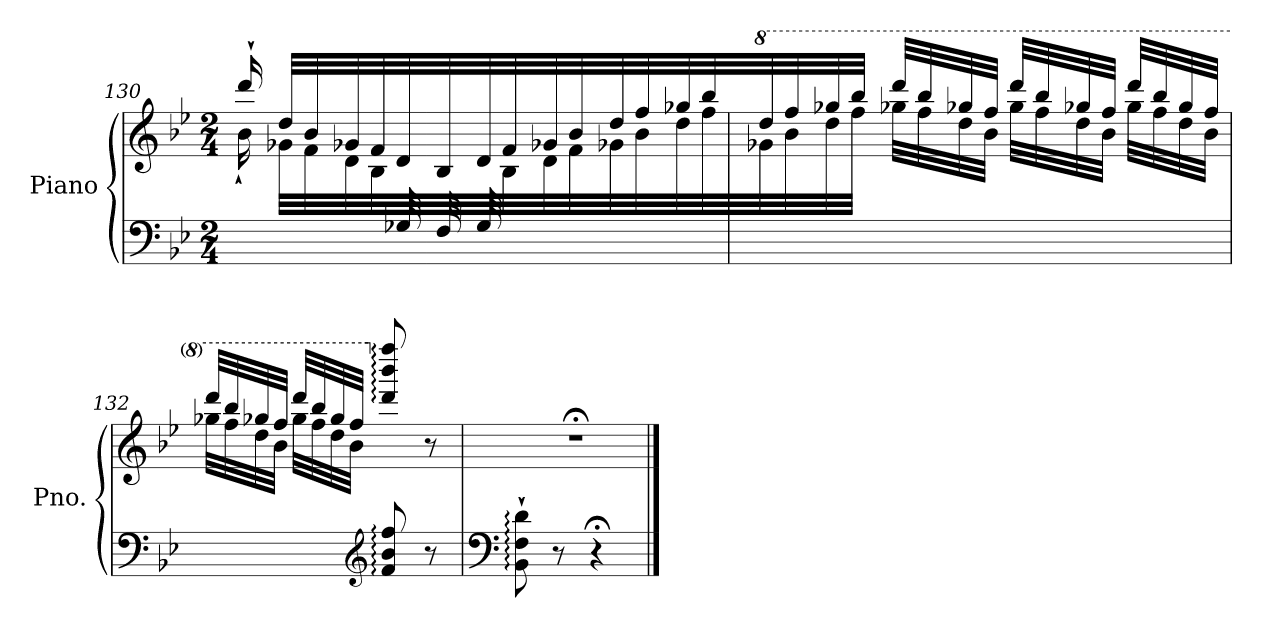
**kern	**kern
*part1	*part1
*staff2	*staff1
*I"Piano	*
*I'Pno.	*
!!LO:LB:g=z
*clefF4	*clefG2
*k[b-e-]	*k[b-e-]
*M2/4	*M2/4
=130	=130
*	*^
8.ryy	16ddd`/	16b-`\
.	32dd/LLL	32g-X\LLL
.	32b-/	32f\
.	32g-X/	32d\
.	32f/	32B-\
32G-X/	32d/	16.ryy
32F/	32B-/	.
32G-/	32d/	.
8..ryy	32f/	32B-\
.	32g-X/	32d\
.	32b-/	32f\
.	32dd/	32g-X\
.	32ff/	32b-\
.	32gg-X/	32dd\
.	32bb-/	32ff\
=131	=131	=131
*	*8va	*
*	*8va	*
2ryy	32ddd/	32gg-X\
.	32fff/	32bb-\
.	32ggg-X/	32ddd\
.	32bbb-/JJJ	32fff\JJJ
.	32dddd/LLL	32ggg-X\LLL
.	32bbb-/	32fff\
.	32ggg-X/	32ddd\
.	32fff/JJJ	32bb-\JJJ
.	32dddd/LLL	32ggg-\LLL
.	32bbb-/	32fff\
.	32ggg-X/	32ddd\
.	32fff/JJJ	32bb-\JJJ
.	32dddd/LLL	32ggg-\LLL
.	32bbb-/	32fff\
.	32ggg-/	32ddd\
.	32fff/JJJ	32bb-\JJJ
=132	=132	=132
4ryy	32dddd/LLL	32ggg-X\LLL
.	32bbb-/	32fff\
.	32ggg-X/	32ddd\
.	32fff/JJJ	32bb-\JJJ
.	32dddd/LLL	32ggg-\LLL
.	32bbb-/	32fff\
.	32ggg-/	32ddd\
.	32fff/JJJ	32bb-\JJJ
*clefG2	*	*
*	*X8va	*
8f/: 8b-/: 8ff/:	8ddd/: 8bbb-/: 8ffff/:	4ryy
*	*X8va	*
8r	8r	.
*	*v	*v
=133	=133
*clefF4	*
8BB-\:` 8F\:` 8d\:`	2r;<
8r	.
4r;<	.
==	==
*-	*-
